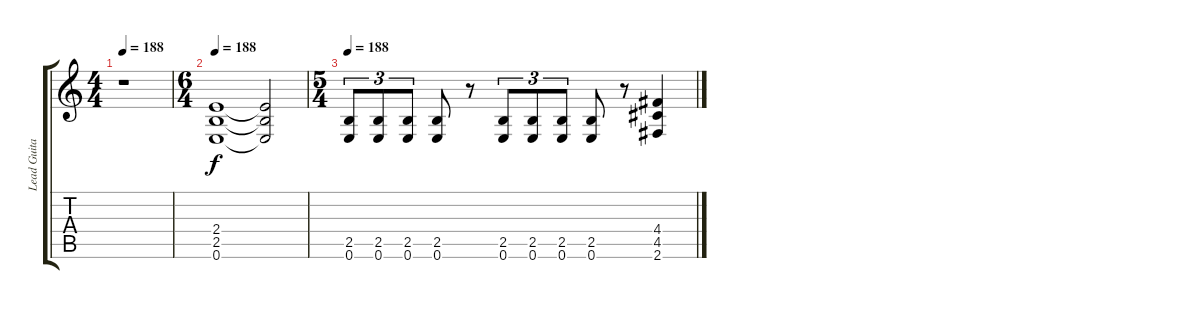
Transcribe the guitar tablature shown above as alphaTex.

\track ("Lead Guitar" "Lead Guita") {instrument distortionguitar}
\staff {score tabs}
\tuning (E4 B3 G3 D3 A2 E2) {hide}
\ts (4 4)
\tempo 188
\clef g2
\ks c
r.1{dy f} |
\ts (6 4)
\tempo 188
(2.4 2.5 0.6).1 (2.4{t} 2.5{t} 0.6{t}).2 |
\ts (5 4)
\tempo 188
(2.5 0.6).8{tu (3 2)} (2.5 0.6).8{tu (3 2)} (2.5 0.6).8{tu (3 2)} (2.5 0.6).8 r.8 (2.5 0.6).8{tu (3 2)} (2.5 0.6).8{tu (3 2)} (2.5 0.6).8{tu (3 2)} (2.5 0.6).8 r.8 (4.4 4.5 2.6).4
